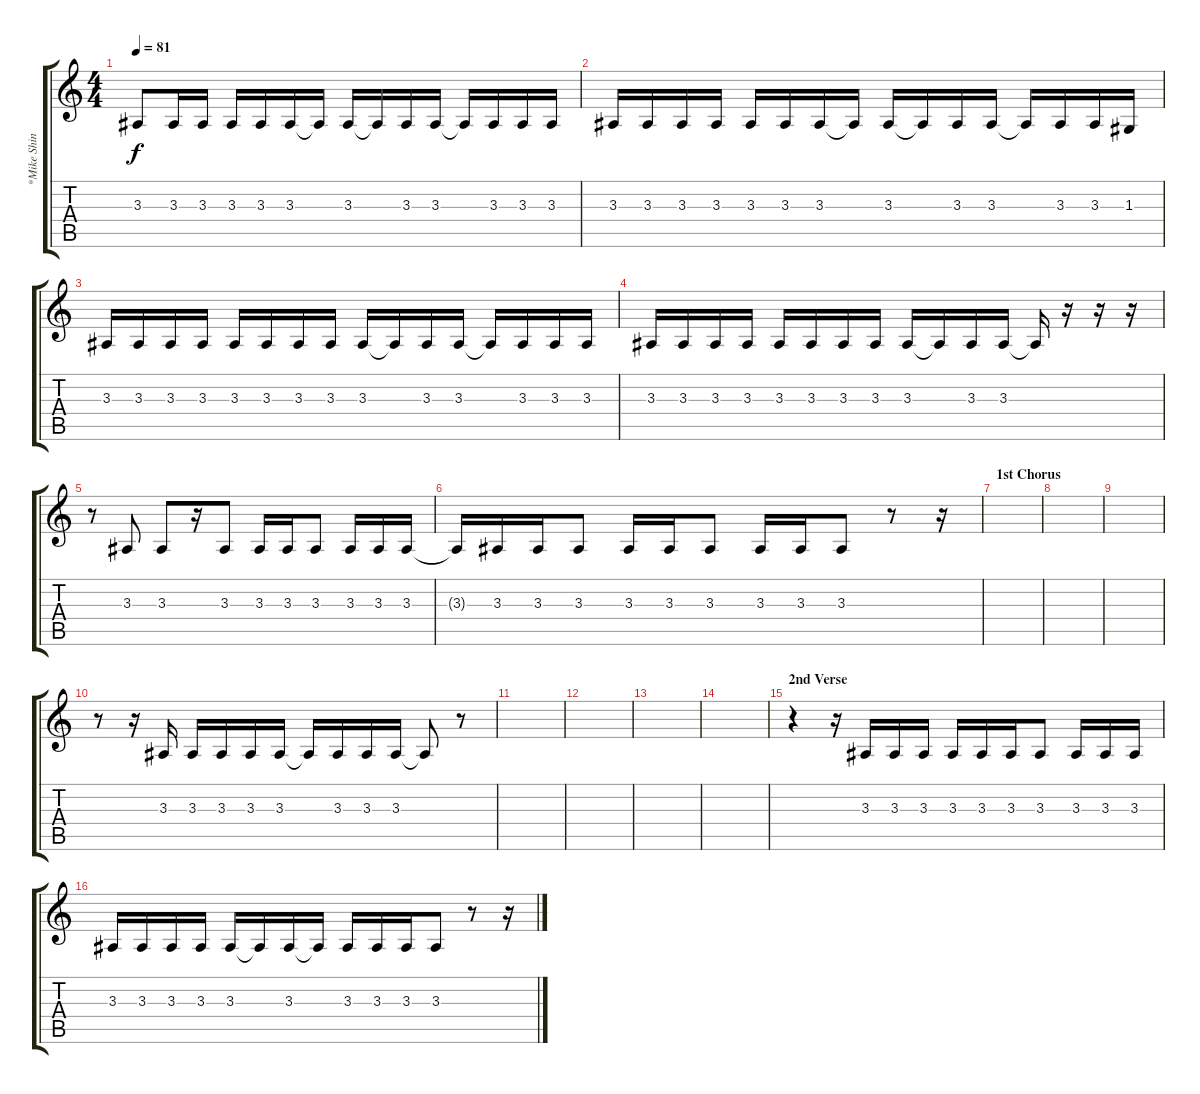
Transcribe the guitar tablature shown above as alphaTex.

\track ("*Mike Shinoda (Turn on if you want)" "*Mike Shin") {instrument electricgrandpiano}
\staff {score tabs}
\tuning (E4 B3 G3 D3 A2 E2) {hide}
\ts (4 4)
\tempo 81
\clef g2
\ks c
3.3.8{dy f} 3.3.16 3.3.16 3.3.16 3.3.16 3.3.16 3.3{t}.16 3.3.16 3.3{t}.16 3.3.16 3.3.16 3.3{t}.16 3.3.16 3.3.16 3.3.16 |
3.3.16 3.3.16 3.3.16 3.3.16 3.3.16 3.3.16 3.3.16 3.3{t}.16 3.3.16 3.3{t}.16 3.3.16 3.3.16 3.3{t}.16 3.3.16 3.3.16 1.3.16 |
3.3.16 3.3.16 3.3.16 3.3.16 3.3.16 3.3.16 3.3.16 3.3.16 3.3.16 3.3{t}.16 3.3.16 3.3.16 3.3{t}.16 3.3.16 3.3.16 3.3.16 |
3.3.16 3.3.16 3.3.16 3.3.16 3.3.16 3.3.16 3.3.16 3.3.16 3.3.16 3.3{t}.16 3.3.16 3.3.16 3.3{t}.16 r.16 r.16 r.16 |
r.8 3.3.8 3.3.8 r.16 3.3.8 3.3.16 3.3.16 3.3.8 3.3.16 3.3.16 3.3.16 |
3.3{t}.16 3.3.16 3.3.16 3.3.8 3.3.16 3.3.16 3.3.8 3.3.16 3.3.16 3.3.8 r.8 r.16 |
\section ("" "1st Chorus")
|
|
|
r.8 r.16 3.3.16 3.3.16 3.3.16 3.3.16 3.3.16 3.3{t}.16 3.3.16 3.3.16 3.3.16 3.3{t}.8 r.8 |
|
|
|
|
\section ("" "2nd Verse")
r.4 r.16 3.3.16 3.3.16 3.3.16 3.3.16 3.3.16 3.3.16 3.3.8 3.3.16 3.3.16 3.3.16 |
3.3.16 3.3.16 3.3.16 3.3.16 3.3.16 3.3{t}.16 3.3.16 3.3{t}.16 3.3.16 3.3.16 3.3.16 3.3.8 r.8 r.16
